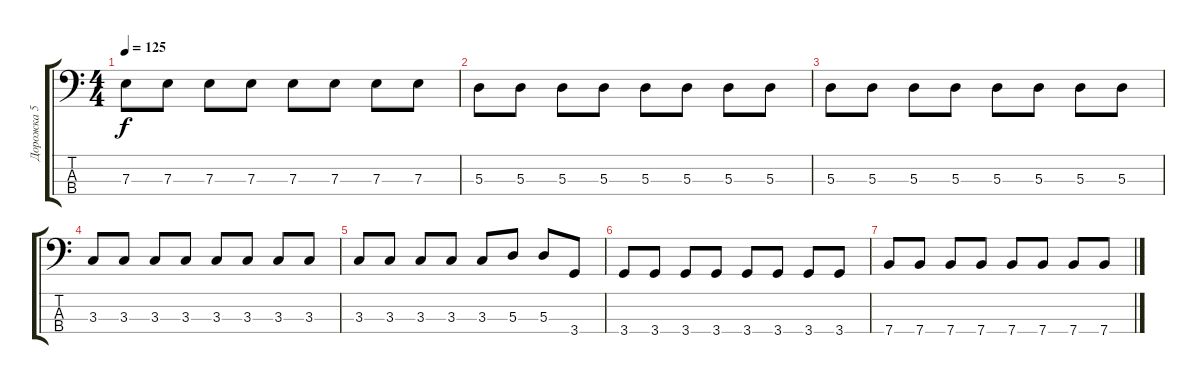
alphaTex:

\track ("Дорожка 5" "Дорожка 5") {instrument electricbassfinger}
\staff {score tabs}
\tuning (G2 D2 A1 E1) {hide}
\ts (4 4)
\tempo 125
\clef f4
\ks c
7.3.8{dy f} 7.3.8 7.3.8 7.3.8 7.3.8 7.3.8 7.3.8 7.3.8 |
5.3.8 5.3.8 5.3.8 5.3.8 5.3.8 5.3.8 5.3.8 5.3.8 |
5.3.8 5.3.8 5.3.8 5.3.8 5.3.8 5.3.8 5.3.8 5.3.8 |
3.3.8 3.3.8 3.3.8 3.3.8 3.3.8 3.3.8 3.3.8 3.3.8 |
3.3.8 3.3.8 3.3.8 3.3.8 3.3.8 5.3.8 5.3.8 3.4.8 |
3.4.8 3.4.8 3.4.8 3.4.8 3.4.8 3.4.8 3.4.8 3.4.8 |
7.4.8 7.4.8 7.4.8 7.4.8 7.4.8 7.4.8 7.4.8 7.4.8
